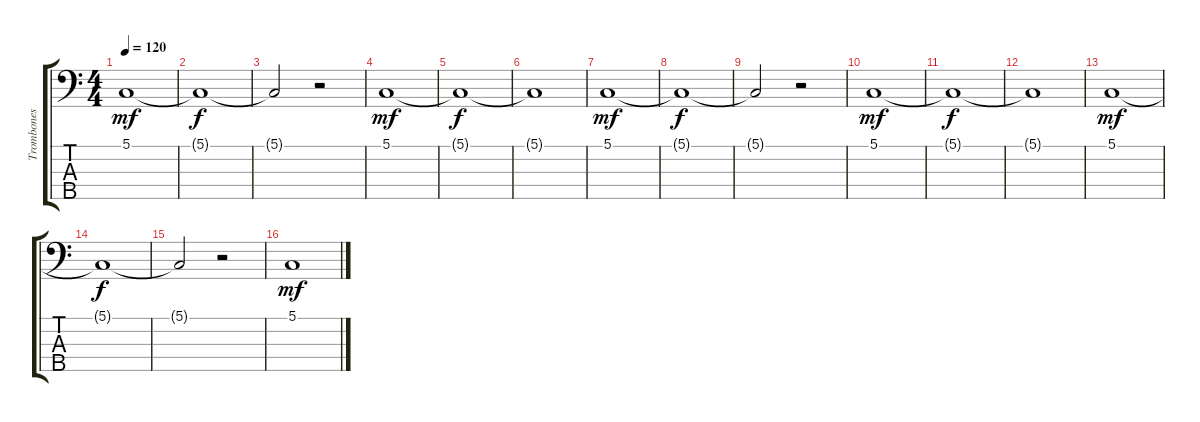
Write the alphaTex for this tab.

\track ("Trombones" "Trombones") {instrument trombone}
\staff {score tabs}
\tuning (G2 D2 A1 E1 B0) {hide}
\ts (4 4)
\tempo 120
\clef f4
\ks c
5.1.1{dy mf} |
5.1{t}.1{dy f} |
5.1{t}.2 r.2 |
5.1.1{dy mf} |
5.1{t}.1{dy f} |
5.1{t}.1 |
5.1.1{dy mf} |
5.1{t}.1{dy f} |
5.1{t}.2 r.2 |
5.1.1{dy mf} |
5.1{t}.1{dy f} |
5.1{t}.1 |
5.1.1{dy mf} |
5.1{t}.1{dy f} |
5.1{t}.2 r.2 |
5.1.1{dy mf}
